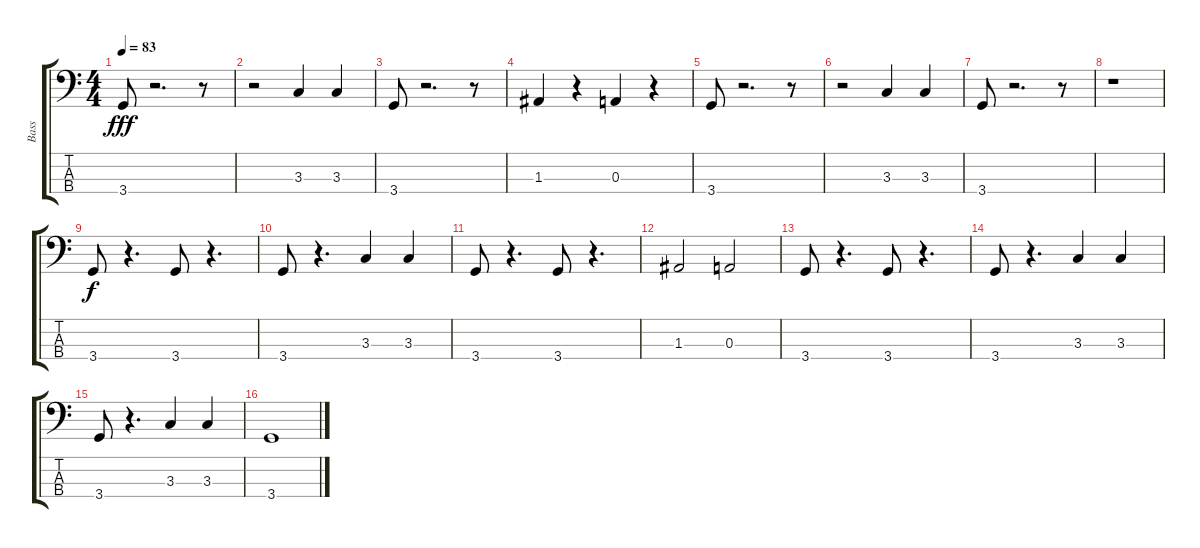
\track ("Bass" "Bass") {instrument electricbasspick}
\staff {score tabs}
\tuning (G2 D2 A1 E1) {hide}
\ts (4 4)
\tempo 83
\clef f4
\ks c
3.4.8{dy fff instrument electricbasspick} r.2{d} r.8 |
r.2 3.3.4 3.3.4 |
3.4.8 r.2{d} r.8 |
1.3.4 r.4 0.3.4 r.4 |
3.4.8 r.2{d} r.8 |
r.2 3.3.4 3.3.4 |
3.4.8 r.2{d} r.8 |
r.1 |
3.4.8{dy f} r.4{d} 3.4.8 r.4{d} |
3.4.8 r.4{d} 3.3.4 3.3.4 |
3.4.8 r.4{d} 3.4.8 r.4{d} |
1.3.2 0.3.2 |
3.4.8 r.4{d} 3.4.8 r.4{d} |
3.4.8 r.4{d} 3.3.4 3.3.4 |
3.4.8 r.4{d} 3.3.4 3.3.4 |
3.4.1
